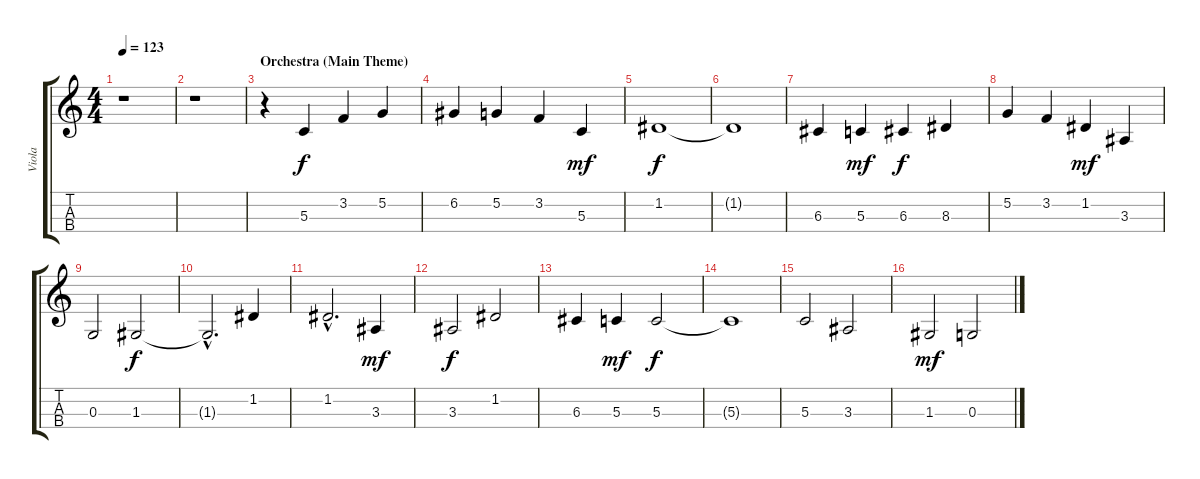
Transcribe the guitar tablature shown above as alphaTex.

\track ("Viola" "Viola") {instrument viola}
\staff {score tabs}
\tuning (A4 D4 G3 C3) {hide}
\ts (4 4)
\tempo 123
\clef g2
\ks c
r.1{dy f} |
r.1 |
\section ("" "Orchestra (Main Theme)")
r.4 5.3.4{volume 11 balance 4 instrument stringensemble1} 3.2.4 5.2.4 |
6.2.4 5.2.4 3.2.4 5.3.4{dy mf} |
1.2.1{dy f} |
1.2{t}.1 |
6.3.4 5.3.4{dy mf} 6.3.4{dy f} 8.3.4 |
5.2.4 3.2.4 1.2.4{dy mf} 3.3.4 |
0.3.2 1.3.2{dy f} |
1.3{hac t}.2{d} 1.2.4 |
1.2{hac}.2{d} 3.3.4{dy mf} |
3.3.2{dy f} 1.2.2 |
6.3.4 5.3.4{dy mf} 5.3.2{dy f} |
5.3{t}.1 |
5.3.2 3.3.2 |
1.3.2{dy mf} 0.3.2
